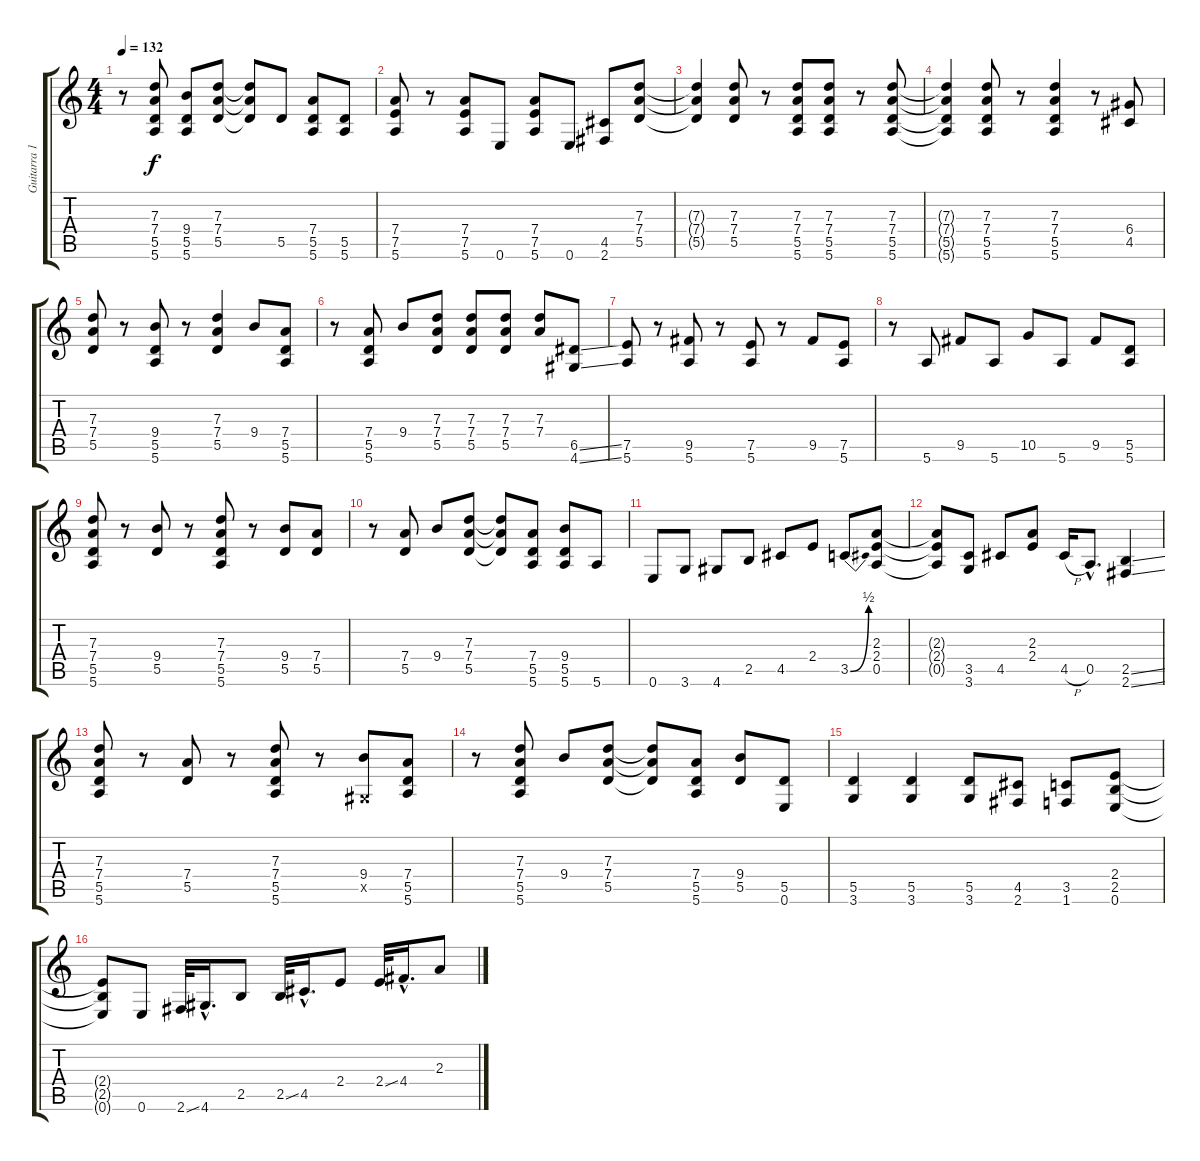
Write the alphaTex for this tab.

\track ("Guitarra 1" "Guitarra 1") {instrument overdrivenguitar}
\staff {score tabs}
\tuning (E4 B3 G3 D3 A2 E2) {hide}
\ts (4 4)
\tempo 132
\clef g2
\ks c
r.8{dy f} (7.3 7.4 5.5 5.6).8 (9.4 5.5 5.6).8 (7.3 7.4 5.5).8 (7.3{t} 7.4{t} 5.5{t}).8 5.5.8 (7.4 5.5 5.6).8 (5.5 5.6).8 |
(7.4 7.5 5.6).8 r.8 (7.4 7.5 5.6).8 0.6.8 (7.4 7.5 5.6).8 0.6.8 (4.5 2.6).8 (7.3 7.4 5.5).8 |
(7.3{t} 7.4{t} 5.5{t}).4 (7.3 7.4 5.5).8 r.8 (7.3 7.4 5.5 5.6).8 (7.3 7.4 5.5 5.6).8 r.8 (7.3 7.4 5.5 5.6).8 |
(7.3{t} 7.4{t} 5.5{t} 5.6{t}).4 (7.3 7.4 5.5 5.6).8 r.8 (7.3 7.4 5.5 5.6).4 r.8 (6.4 4.5).8 |
(7.3 7.4 5.5).8 r.8 (9.4 5.5 5.6).8 r.8 (7.3 7.4 5.5).4 9.4.8 (7.4 5.5 5.6).8 |
r.8 (7.4 5.5 5.6).8 9.4.8 (7.3 7.4 5.5).8 (7.3 7.4 5.5).8 (7.3 7.4 5.5).8 (7.3 7.4).8 (6.5{ss} 4.6{ss}).8 |
(7.5 5.6).8 r.8 (9.5 5.6).8 r.8 (7.5 5.6).8 r.8 9.5.8 (7.5 5.6).8 |
r.8 5.6.8 9.5.8 5.6.8 10.5.8 5.6.8 9.5.8 (5.5 5.6).8 |
(7.3 7.4 5.5 5.6).8 r.8 (9.4 5.5).8 r.8 (7.3 7.4 5.5 5.6).8 r.8 (9.4 5.5).8 (7.4 5.5).8 |
r.8 (7.4 5.5).8 9.4.8 (7.3 7.4 5.5).8 (7.3{t} 7.4{t} 5.5{t}).8 (7.4 5.5 5.6).8 (9.4 5.5 5.6).8 5.6.8 |
0.6.8 3.6.8 4.6.8 2.5.8 4.5.8 2.4.8 3.5{be (bend 0 0 60 2)}.8 (2.3 2.4 0.5).8 |
(2.3{t} 2.4{t} 0.5{t}).8 (3.5 3.6).8 4.5.8 (2.3 2.4).8 4.5{h}.16 0.5{hac}.8{d} (2.5{ss} 2.6{ss}).4 |
(7.3 7.4 5.5 5.6).8 r.8 (7.4 5.5).8 r.8 (7.3 7.4 5.5 5.6).8 r.8 (9.4 -1.5{x}).8 (7.4 5.5 5.6).8 |
r.8 (7.3 7.4 5.5 5.6).8 9.4.8 (7.3 7.4 5.5).8 (7.3{t} 7.4{t} 5.5{t}).8 (7.4 5.5 5.6).8 (9.4 5.5).8 (5.5 0.6).8 |
(5.5 3.6).4 (5.5 3.6).4 (5.5 3.6).8 (4.5 2.6).8 (3.5 1.6).8 (2.4 2.5 0.6).8 |
(2.4{t} 2.5{t} 0.6{t}).8 0.6.8 2.6{ss}.32 4.6{hac}.16{d} 2.5.8 2.5{ss}.32 4.5{hac}.16{d} 2.4.8 2.4{ss}.32 4.4{hac}.16{d} 2.3.8
